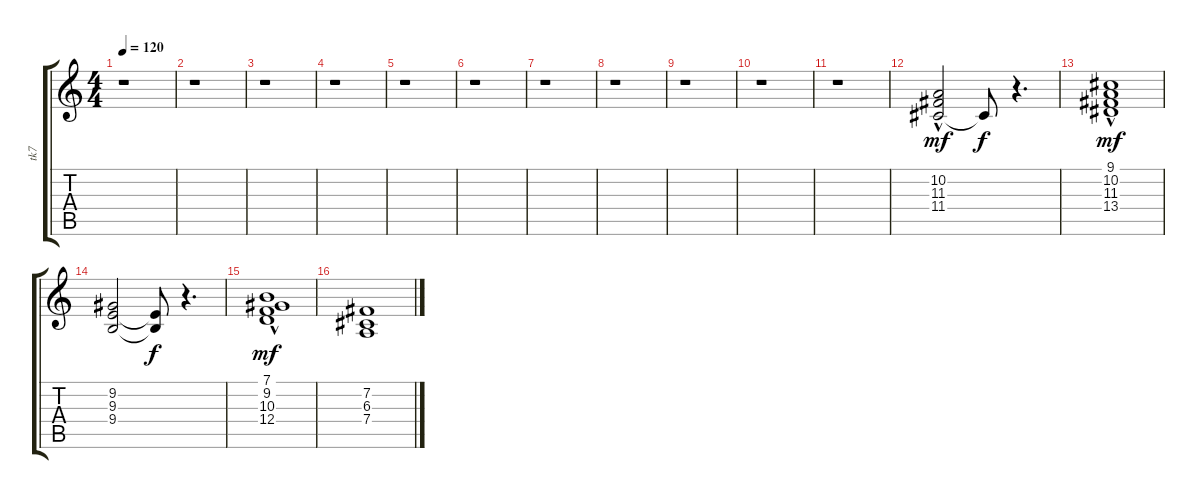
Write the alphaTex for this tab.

\track ("tk7" "tk7") {instrument synthstrings1}
\staff {score tabs}
\tuning (E4 B3 G3 D3 A2 E2) {hide}
\ts (4 4)
\tempo 120
\clef g2
\ks c
r.1{dy mf} |
r.1 |
r.1 |
r.1 |
r.1 |
r.1 |
r.1 |
r.1 |
r.1 |
r.1 |
r.1 |
(10.2{hac} 11.3 11.4).2{balance 8} 11.4{t}.8{dy f} r.4{d} |
(9.1 10.2 11.3 13.4{hac}).1{dy mf} |
(9.2 9.3 9.4).2 (9.3{t} 9.4{t}).8{dy f} r.4{d} |
(7.1{hac} 9.2 10.3 12.4).1{dy mf} |
(7.2 6.3 7.4).1
